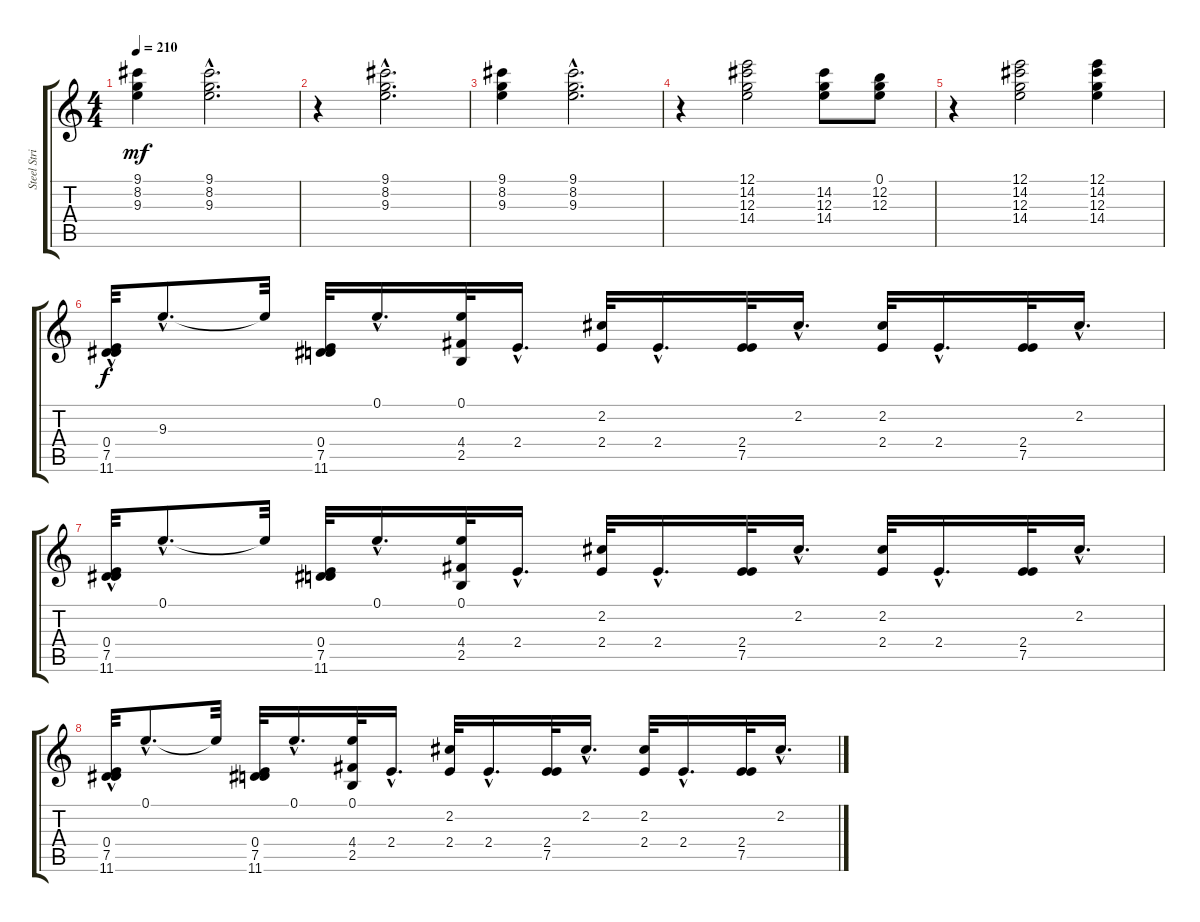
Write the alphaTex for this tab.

\track ("Steel String" "Steel Stri") {instrument acousticguitarsteel}
\staff {score tabs}
\tuning (E4 B3 G3 D3 A2 E2) {hide}
\ts (4 4)
\tempo 210
\clef g2
\ks c
(9.1 8.2 9.3).4{dy mf} (9.1{hac} 8.2{hac} 9.3{hac}).2{d} |
r.4 (9.1{hac} 8.2{hac} 9.3{hac}).2{d} |
(9.1 8.2 9.3).4 (9.1{hac} 8.2{hac} 9.3{hac}).2{d} |
r.4 (12.1 14.2 12.3 14.4).2 (14.2 12.3 14.4).8 (0.1 12.2 12.3).8 |
r.4 (12.1 14.2 12.3 14.4).2 (12.1 14.2 12.3 14.4).4 |
(0.4{hac} 7.5 11.6).32{dy f} 9.3{hac}.8{d} 9.3{t}.32 (0.4 7.5 11.6).32 0.1{hac}.16{d} (0.1 4.4 2.5).32 2.4{hac}.16{d} (2.2 2.4).32 2.4{hac}.16{d} (2.4 7.5).32 2.2{hac}.16{d} (2.2 2.4).32 2.4{hac}.16{d} (2.4 7.5).32 2.2{hac}.16{d} |
(0.4{hac} 7.5 11.6).32 0.1{hac}.8{d} 0.1{t}.32 (0.4 7.5 11.6).32 0.1{hac}.16{d} (0.1 4.4 2.5).32 2.4{hac}.16{d} (2.2 2.4).32 2.4{hac}.16{d} (2.4 7.5).32 2.2{hac}.16{d} (2.2 2.4).32 2.4{hac}.16{d} (2.4 7.5).32 2.2{hac}.16{d} |
(0.4{hac} 7.5 11.6).32 0.1{hac}.8{d} 0.1{t}.32 (0.4 7.5 11.6).32 0.1{hac}.16{d} (0.1 4.4 2.5).32 2.4{hac}.16{d} (2.2 2.4).32 2.4{hac}.16{d} (2.4 7.5).32 2.2{hac}.16{d} (2.2 2.4).32 2.4{hac}.16{d} (2.4 7.5).32 2.2{hac}.16{d}
